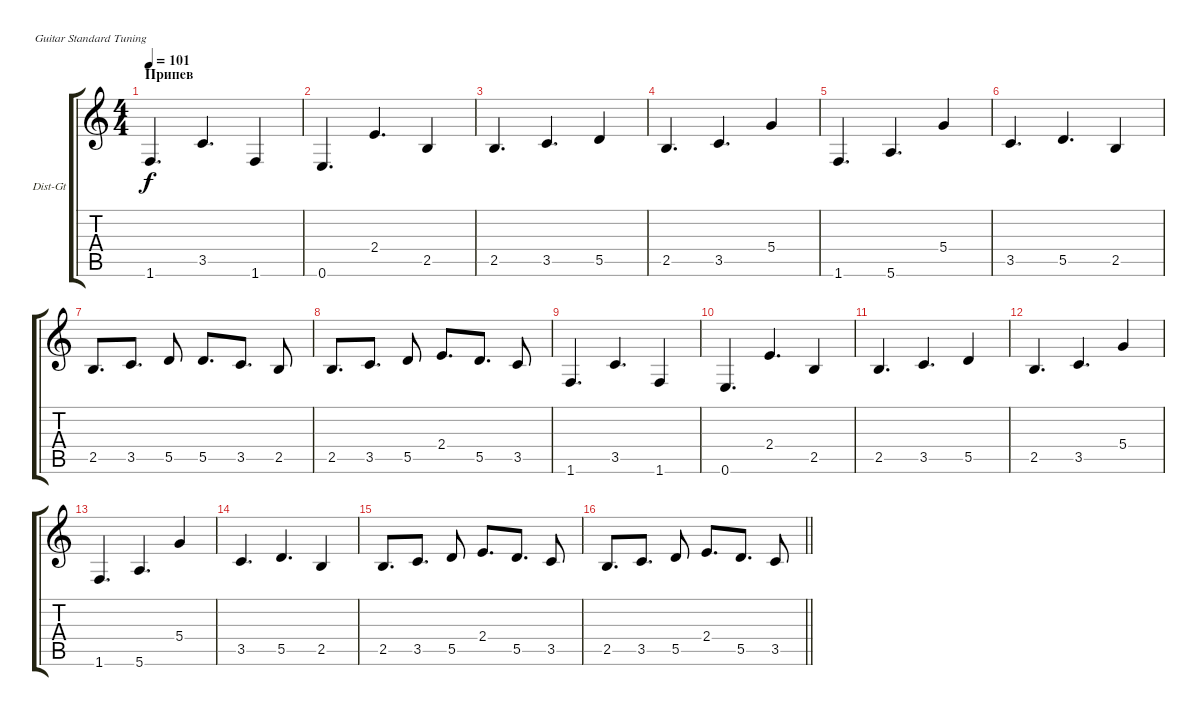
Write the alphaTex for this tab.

\bracketExtendMode groupsimilarinstruments
\firstSystemTrackNameOrientation horizontal
\otherSystemsTrackNameOrientation horizontal
\track ("Ю.Каспарян (перегруженая гитара)" "Dist-Gt") {instrument overdrivenguitar}
\staff {score tabs}
\tuning (E4 B3 G3 D3 A2 E2)
\ts (4 4)
\section ("" "Припев")
\tempo 101
\clef g2
\ks c
1.6.4{d dy f} 3.5.4{d} 1.6.4 |
0.6.4{d} 2.4.4{d} 2.5.4 |
2.5.4{d} 3.5.4{d} 5.5.4 |
2.5.4{d} 3.5.4{d} 5.4.4 |
1.6.4{d} 5.6.4{d} 5.4.4 |
3.5.4{d} 5.5.4{d} 2.5.4 |
2.5.8{d} 3.5.8{d} 5.5.8 5.5.8{d} 3.5.8{d} 2.5.8 |
2.5.8{d} 3.5.8{d} 5.5.8 2.4.8{d} 5.5.8{d} 3.5.8 |
1.6.4{d} 3.5.4{d} 1.6.4 |
0.6.4{d} 2.4.4{d} 2.5.4 |
2.5.4{d} 3.5.4{d} 5.5.4 |
2.5.4{d} 3.5.4{d} 5.4.4 |
1.6.4{d} 5.6.4{d} 5.4.4 |
3.5.4{d} 5.5.4{d} 2.5.4 |
2.5.8{d} 3.5.8{d} 5.5.8 2.4.8{d} 5.5.8{d} 3.5.8 |
\barLineRight lightlight
2.5.8{d} 3.5.8{d} 5.5.8 2.4.8{d} 5.5.8{d} 3.5.8
